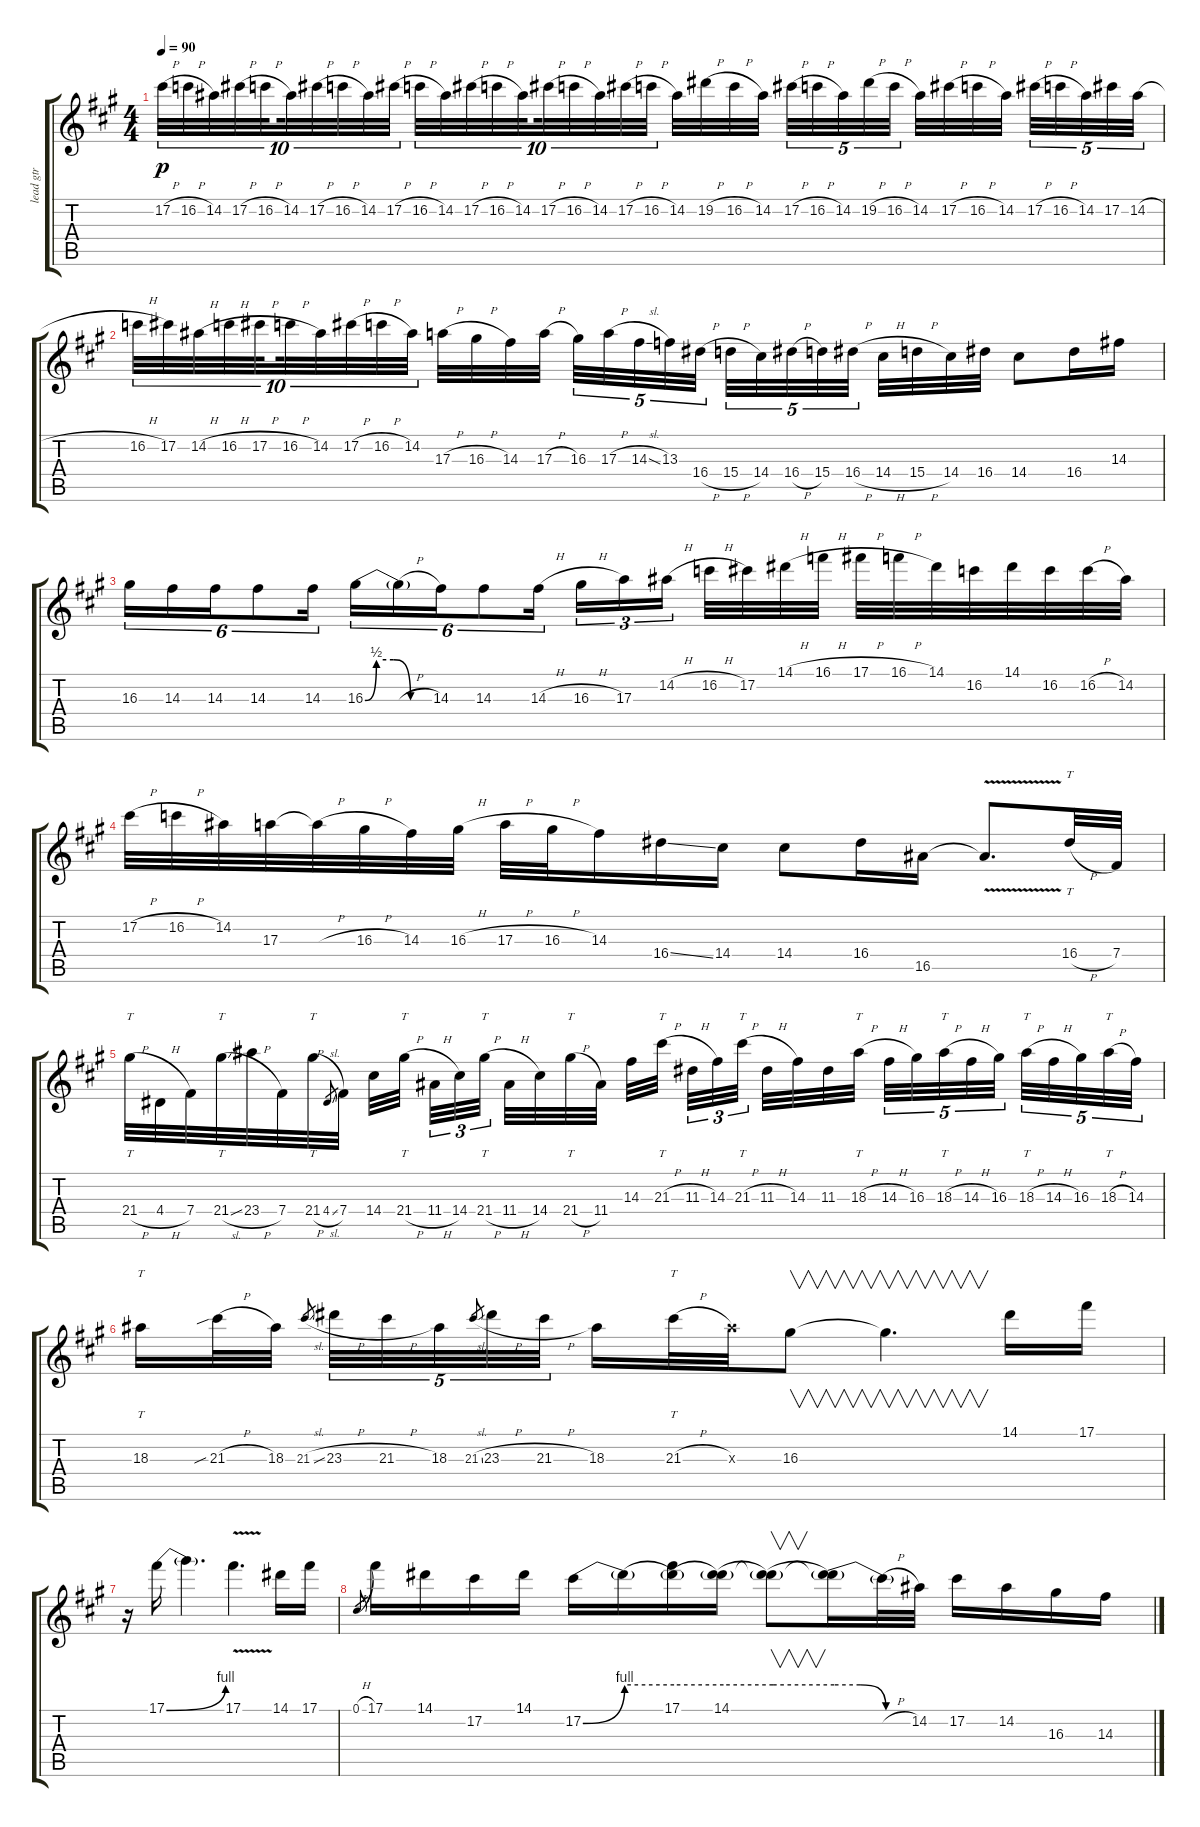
\track ("lead gtr" "lead gtr") {instrument distortionguitar}
\staff {score tabs}
\tuning (Db4 Ab3 E3 B2 Gb2 Db2) {hide}
\ts (4 4)
\tempo 90
\clef g2
\ks a
17.2{h}.32{tu (10 8) dy p} 16.2{h}.32{tu (10 8)} 14.2.32{tu (10 8)} 17.2{h}.32{tu (10 8)} 16.2{h}.32{tu (10 8) beam splitsecondary} 14.2.32{tu (10 8)} 17.2{h}.32{tu (10 8)} 16.2{h}.32{tu (10 8)} 14.2.32{tu (10 8)} 17.2{h}.32{tu (10 8)} 16.2{h}.32{tu (10 8)} 14.2.32{tu (10 8)} 17.2{h}.32{tu (10 8)} 16.2{h}.32{tu (10 8)} 14.2.32{tu (10 8) beam splitsecondary} 17.2{h}.32{tu (10 8)} 16.2{h}.32{tu (10 8)} 14.2.32{tu (10 8)} 17.2{h}.32{tu (10 8)} 16.2{h}.32{tu (10 8)} 14.2.32 19.2{h}.32 16.2{h}.32 14.2.32{beam splitsecondary} 17.2{h}.32{tu (5 4)} 16.2{h}.32{tu (5 4)} 14.2.32{tu (5 4)} 19.2{h}.32{tu (5 4)} 16.2{h}.32{tu (5 4)} 14.2.32 17.2{h}.32 16.2{h}.32 14.2.32{beam splitsecondary} 17.2{h}.32{tu (5 4)} 16.2{h}.32{tu (5 4)} 14.2.32{tu (5 4)} 17.2.32{tu (5 4)} 14.2{h}.32{tu (5 4)} |
16.2{h}.32{tu (10 8)} 17.2.32{tu (10 8)} 14.2{h}.32{tu (10 8)} 16.2{h}.32{tu (10 8)} 17.2{h}.32{tu (10 8) beam splitsecondary} 16.2{h}.32{tu (10 8)} 14.2.32{tu (10 8)} 17.2{h}.32{tu (10 8)} 16.2{h}.32{tu (10 8)} 14.2.32{tu (10 8)} 17.3{h}.32 16.3{h}.32 14.3.32 17.3{h}.32{beam splitsecondary} 16.3.32{tu (5 4)} 17.3{h}.32{tu (5 4)} 14.3{sl}.32{tu (5 4)} 13.3.32{tu (5 4)} 16.4{h}.32{tu (5 4)} 15.4{h}.32{tu (5 4)} 14.4.32{tu (5 4)} 16.4{h}.32{tu (5 4)} 15.4.32{tu (5 4)} 16.4{h}.32{tu (5 4) beam splitsecondary} 14.4{h}.32 15.4{h}.32 14.4.32 16.4.32 14.4.8 16.4.16 14.3.16 |
16.3.16{tu (6 4)} 14.3.16{tu (6 4)} 14.3.16{tu (6 4)} 14.3.8{tu (6 4)} 14.3.16{tu (6 4)} 16.3{be (custom 0 0 10 2 25 2 40 0 60 0)}.16{tu (6 4)} 16.3{h t}.16{tu (6 4)} 14.3.16{tu (6 4)} 14.3.8{tu (6 4)} 14.3{h}.16{tu (6 4)} 16.3{h}.16{tu (3 2)} 17.3.16{tu (3 2)} 14.2{h}.16{tu (3 2) beam splitsecondary} 16.2{h}.32 17.2.32 14.1{h}.32 16.1{h}.32 17.1{h}.32 16.1{h}.32 14.1.32 16.2.32 14.1.32 16.2.32 16.2{h}.32 14.2.32 |
17.2{h}.32 16.2{h}.32 14.2.32 17.3.32 17.3{h t}.32 16.3{h}.32 14.3.32 16.3{h}.32 17.3{h}.32 16.3{h}.32 14.3.16 16.4{ss}.16 14.4.16 14.4.8 16.4.16 16.5.16 16.5{v t}.8{d} 16.4{h}.32{tt} 7.4.32 |
21.4{h}.32{tt} 4.4{h}.32 7.4.32 21.4{sl}.32{tt} 23.4{h}.32 7.4.32 21.4{h}.32{tt} 4.4{sl}.8{gr} 7.4.32 14.4.32 21.4{h}.32{tt beam splitsecondary} 11.4{h}.32{tu (3 2)} 14.4.32{tu (3 2)} 21.4{h}.32{tt tu (3 2) beam splitsecondary} 11.4{h}.32 14.4.32 21.4{h}.32{tt} 11.4.32 14.3.32 21.3{h}.32{tt beam splitsecondary} 11.3{h}.32{tu (3 2)} 14.3.32{tu (3 2)} 21.3{h}.32{tt tu (3 2) beam splitsecondary} 11.3{h}.32 14.3.32 11.3.32 18.3{h}.32{tt} 14.3{h}.32{tu (5 4)} 16.3.32{tu (5 4)} 18.3{h}.32{tt tu (5 4)} 14.3{h}.32{tu (5 4)} 16.3.32{tu (5 4) beam splitsecondary} 18.3{h}.32{tt tu (5 4)} 14.3{h}.32{tu (5 4)} 16.3.32{tu (5 4)} 18.3{h}.32{tt tu (5 4)} 14.3.32{tu (5 4)} |
18.3.16{tt} 21.3{sib h}.32 18.3.32 21.3{sl}.8{gr beam splitsecondary} 23.3{h}.32{tu (5 4)} 21.3{h}.32{tu (5 4)} 18.3.32{tu (5 4)} 21.3{sl}.8{gr} 23.3{h}.32{tu (5 4)} 21.3{h}.32{tu (5 4)} 18.3.16 21.3{h}.32{tt} 18.3{x}.32 16.3.8{v} 16.3{t}.4{v d} 14.1.16 17.1.16 |
r.16 17.1{be (bend 0 0 60 4)}.16 17.1{t}.4{d} 17.1{v}.4{d} 14.1.16 17.1.16 |
0.1{h}.8{gr} 17.1.16 14.1.16 17.2.16 14.1.16 17.2{be (bend 0 0 60 4)}.16 17.2{be (hold 0 4 60 4) t}.16 (17.1 17.2{be (hold 0 4 60 4) t}).16 (14.1 17.2{be (hold 0 4 60 4) t}).16 (14.1{t} 17.2{be (hold 0 4 60 4) t}).8{v} (14.1{t} 17.2{be (custom 0 4 20 4 40 0 60 0) t}).16 17.2{h t}.32 14.2.32 17.2.16 14.2.16 16.3.16 14.3.16
